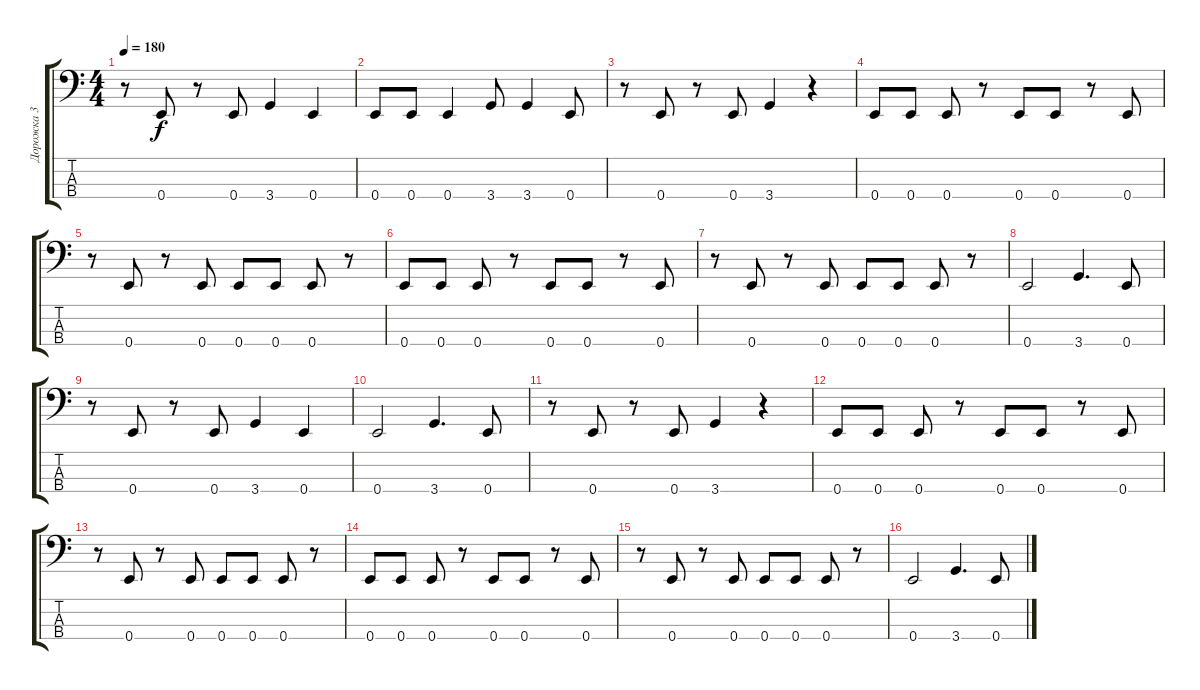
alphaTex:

\track ("Дорожка 3" "Дорожка 3") {instrument electricbasspick}
\staff {score tabs}
\tuning (G2 D2 A1 E1) {hide}
\ts (4 4)
\tempo 180
\clef f4
\ks c
r.8{dy f} 0.4.8 r.8 0.4.8 3.4.4 0.4.4 |
0.4.8 0.4.8 0.4.4 3.4.8 3.4.4 0.4.8 |
r.8 0.4.8 r.8 0.4.8 3.4.4 r.4 |
0.4.8 0.4.8 0.4.8 r.8 0.4.8 0.4.8 r.8 0.4.8 |
r.8 0.4.8 r.8 0.4.8 0.4.8 0.4.8 0.4.8 r.8 |
0.4.8 0.4.8 0.4.8 r.8 0.4.8 0.4.8 r.8 0.4.8 |
r.8 0.4.8 r.8 0.4.8 0.4.8 0.4.8 0.4.8 r.8 |
0.4.2 3.4.4{d} 0.4.8 |
r.8 0.4.8 r.8 0.4.8 3.4.4 0.4.4 |
0.4.2 3.4.4{d} 0.4.8 |
r.8 0.4.8 r.8 0.4.8 3.4.4 r.4 |
0.4.8 0.4.8 0.4.8 r.8 0.4.8 0.4.8 r.8 0.4.8 |
r.8 0.4.8 r.8 0.4.8 0.4.8 0.4.8 0.4.8 r.8 |
0.4.8 0.4.8 0.4.8 r.8 0.4.8 0.4.8 r.8 0.4.8 |
r.8 0.4.8 r.8 0.4.8 0.4.8 0.4.8 0.4.8 r.8 |
0.4.2 3.4.4{d} 0.4.8
